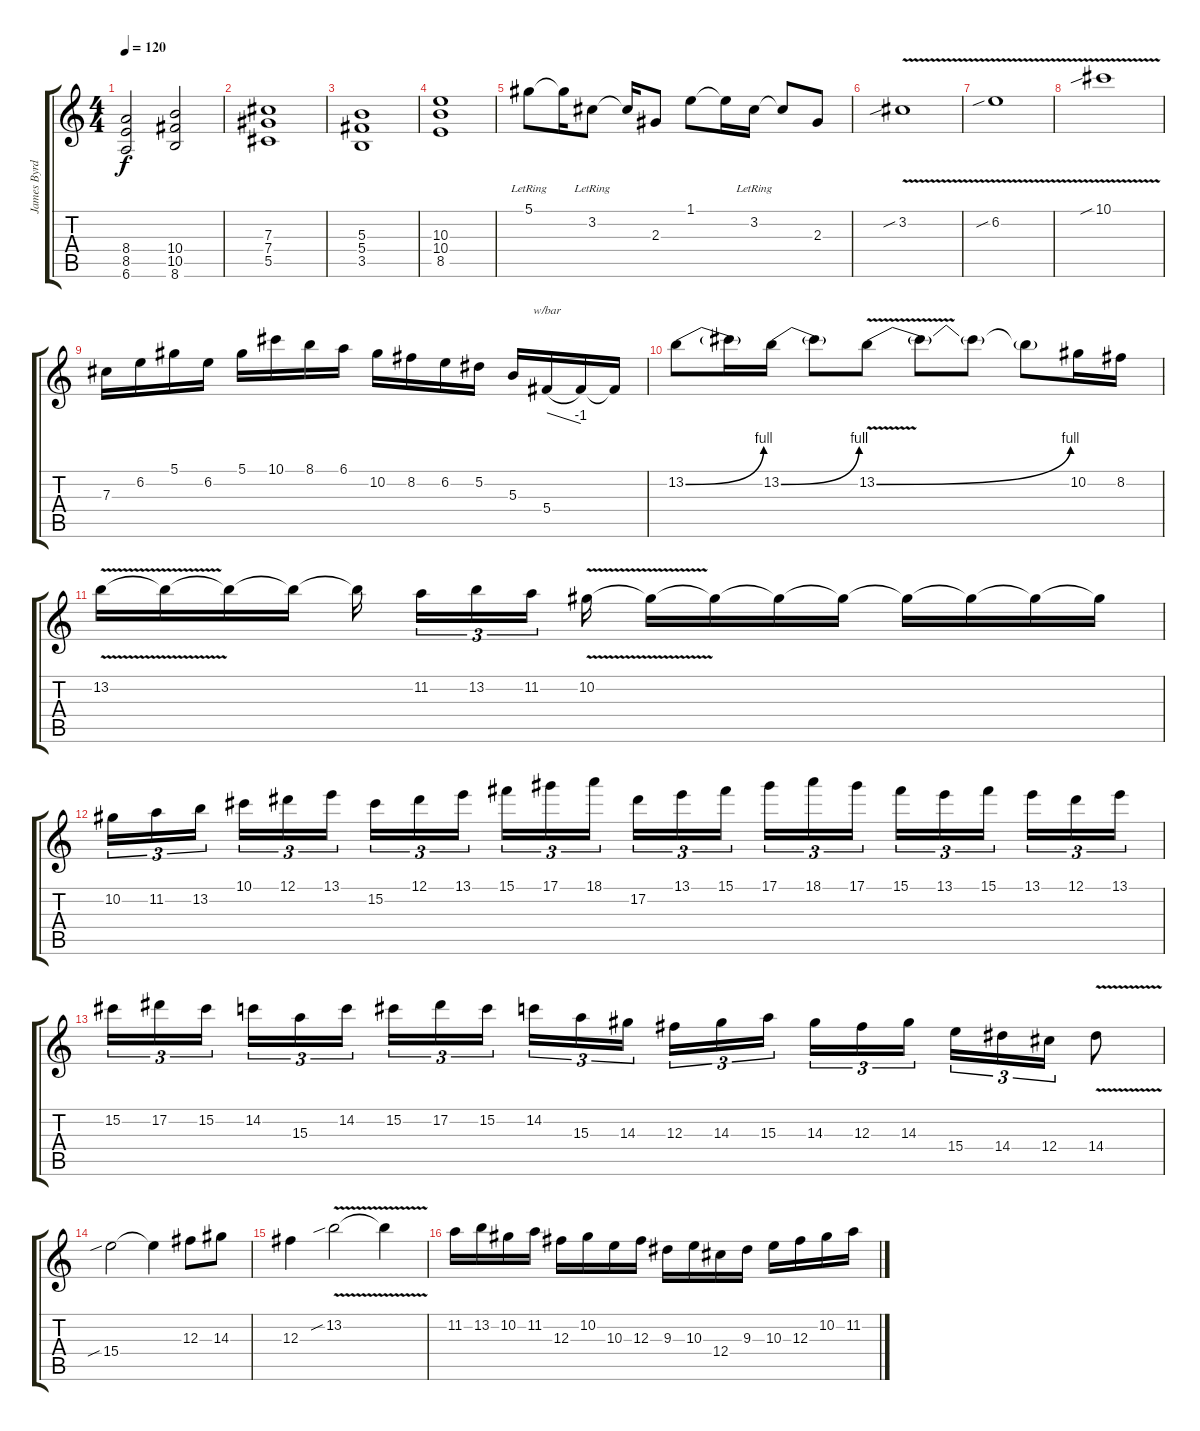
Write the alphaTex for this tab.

\track ("James Byrd" "James Byrd") {instrument overdrivenguitar}
\staff {score tabs}
\tuning (Eb4 Bb3 Gb3 Db3 Ab2 Eb2) {hide}
\ts (4 4)
\tempo 120
\clef g2
\ks c
(8.4 8.5 6.6).2{dy f} (10.4 10.5 8.6).2 |
(7.3 7.4 5.5).1 |
(5.3 5.4 3.5).1 |
(10.3 10.4 8.5).1 |
5.1{lr}.8 5.1{t}.16 3.2{lr}.8 3.2{t}.16 2.3.8 1.1.8 1.1{t}.16 3.2{lr}.16 3.2{t}.8 2.3.8 |
3.2{v sib}.1{volume 16} |
6.2{v sib}.1 |
10.1{v sib}.1 |
7.3.16 6.2.16 5.1.16 6.2.16 5.1.16 10.1.16 8.1.16 6.1.16 10.2.16 8.2.16 6.2.16 5.2.16 5.3.16 5.4.16{tbe (dive default 0 0 60 -4)} 5.4{t}.16 5.4{t}.16 |
13.2{be (bend 0 0 60 4)}.8 13.2{t}.16 13.2{be (bend 0 0 60 4)}.16 13.2{t}.8 13.2{be (bend 0 0 60 4) v}.8 13.2{t}.8 13.2{t}.8 13.2{t}.8 10.2.16 8.2.16 |
13.2{v}.16 13.2{t}.16 13.2{t}.16 13.2{t}.16 13.2{t}.16 11.2.16{tu (3 2)} 13.2.16{tu (3 2)} 11.2.16{tu (3 2)} 10.2{v}.16 10.2{t}.16 10.2{t}.16 10.2{t}.16 10.2{t}.16 10.2{t}.16 10.2{t}.16 10.2{t}.16 10.2{t}.16 |
10.2.16{tu (3 2)} 11.2.16{tu (3 2)} 13.2.16{tu (3 2)} 10.1.16{tu (3 2)} 12.1.16{tu (3 2)} 13.1.16{tu (3 2)} 15.2.16{tu (3 2)} 12.1.16{tu (3 2)} 13.1.16{tu (3 2)} 15.1.16{tu (3 2)} 17.1.16{tu (3 2)} 18.1.16{tu (3 2)} 17.2.16{tu (3 2)} 13.1.16{tu (3 2)} 15.1.16{tu (3 2)} 17.1.16{tu (3 2)} 18.1.16{tu (3 2)} 17.1.16{tu (3 2)} 15.1.16{tu (3 2)} 13.1.16{tu (3 2)} 15.1.16{tu (3 2)} 13.1.16{tu (3 2)} 12.1.16{tu (3 2)} 13.1.16{tu (3 2)} |
15.2.16{tu (3 2)} 17.2.16{tu (3 2)} 15.2.16{tu (3 2)} 14.2.16{tu (3 2)} 15.3.16{tu (3 2)} 14.2.16{tu (3 2)} 15.2.16{tu (3 2)} 17.2.16{tu (3 2)} 15.2.16{tu (3 2)} 14.2.16{tu (3 2)} 15.3.16{tu (3 2)} 14.3.16{tu (3 2)} 12.3.16{tu (3 2)} 14.3.16{tu (3 2)} 15.3.16{tu (3 2)} 14.3.16{tu (3 2)} 12.3.16{tu (3 2)} 14.3.16{tu (3 2)} 15.4.16{tu (3 2)} 14.4.16{tu (3 2)} 12.4.16{tu (3 2)} 14.4{v}.8 |
15.4{sib}.2 15.4{t}.4 12.3.8 14.3.8 |
12.3.4 13.2{v sib}.2 13.2{t}.4 |
11.2.16 13.2.16 10.2.16 11.2.16 12.3.16 10.2.16 10.3.16 12.3.16 9.3.16 10.3.16 12.4.16 9.3.16 10.3.16 12.3.16 10.2.16 11.2.16
